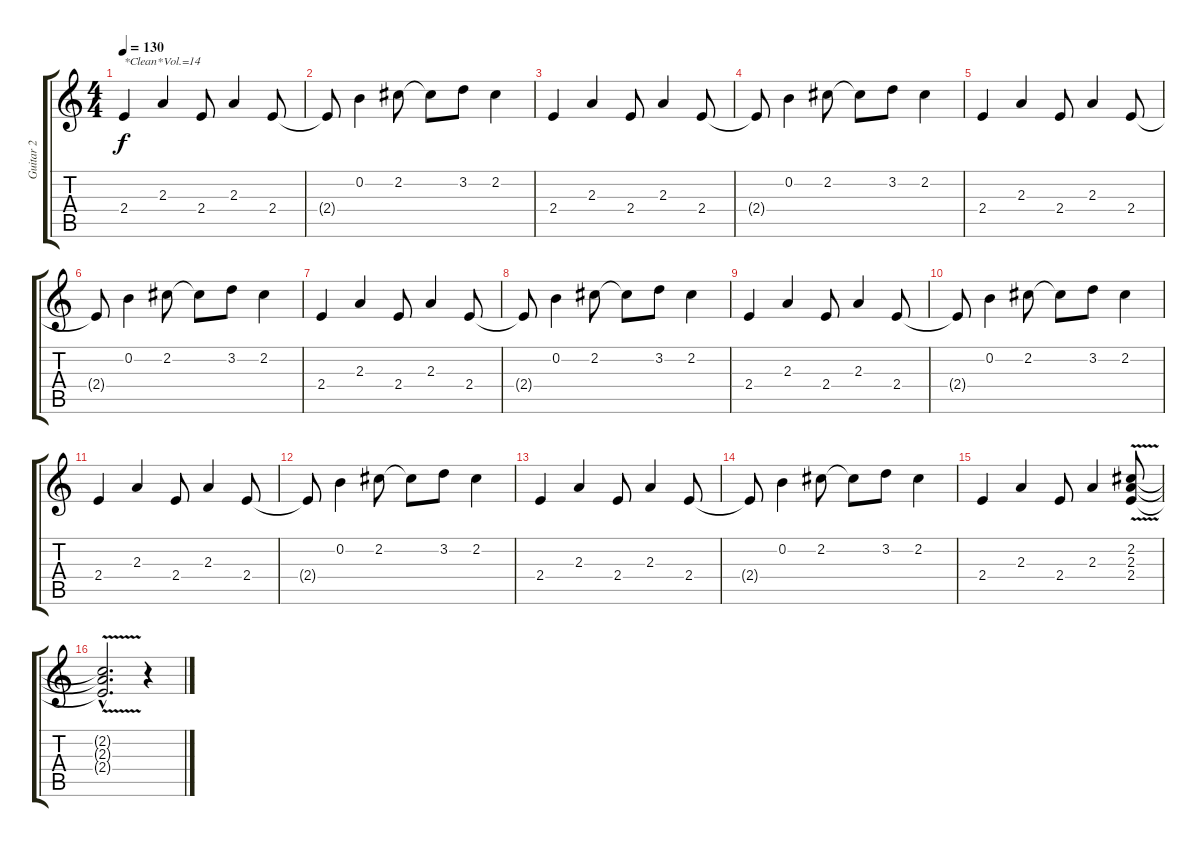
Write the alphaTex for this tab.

\track ("Guitar 2" "Guitar 2") {instrument distortionguitar}
\staff {score tabs}
\tuning (E4 B3 G3 D3 A2 E2) {hide}
\ts (4 4)
\tempo 130
\clef g2
\ks c
2.4.4{txt "*Clean*Vol.=14" dy f volume 14 instrument electricguitarclean} 2.3.4 2.4.8 2.3.4 2.4.8 |
2.4{t}.8 0.2.4 2.2.8 2.2{t}.8 3.2.8 2.2.4 |
2.4.4 2.3.4 2.4.8 2.3.4 2.4.8 |
2.4{t}.8 0.2.4 2.2.8 2.2{t}.8 3.2.8 2.2.4 |
2.4.4 2.3.4 2.4.8 2.3.4 2.4.8 |
2.4{t}.8 0.2.4 2.2.8 2.2{t}.8 3.2.8 2.2.4 |
2.4.4 2.3.4 2.4.8 2.3.4 2.4.8 |
2.4{t}.8 0.2.4 2.2.8 2.2{t}.8 3.2.8 2.2.4 |
2.4.4 2.3.4 2.4.8 2.3.4 2.4.8 |
2.4{t}.8 0.2.4 2.2.8 2.2{t}.8 3.2.8 2.2.4 |
2.4.4 2.3.4 2.4.8 2.3.4 2.4.8 |
2.4{t}.8 0.2.4 2.2.8 2.2{t}.8 3.2.8 2.2.4 |
2.4.4 2.3.4 2.4.8 2.3.4 2.4.8 |
2.4{t}.8 0.2.4 2.2.8 2.2{t}.8 3.2.8 2.2.4 |
2.4.4 2.3.4 2.4.8 2.3.4 (2.2{v} 2.3{v} 2.4{v}).8 |
(2.2{hac t} 2.3{hac t} 2.4{hac t}).2{d} r.4
